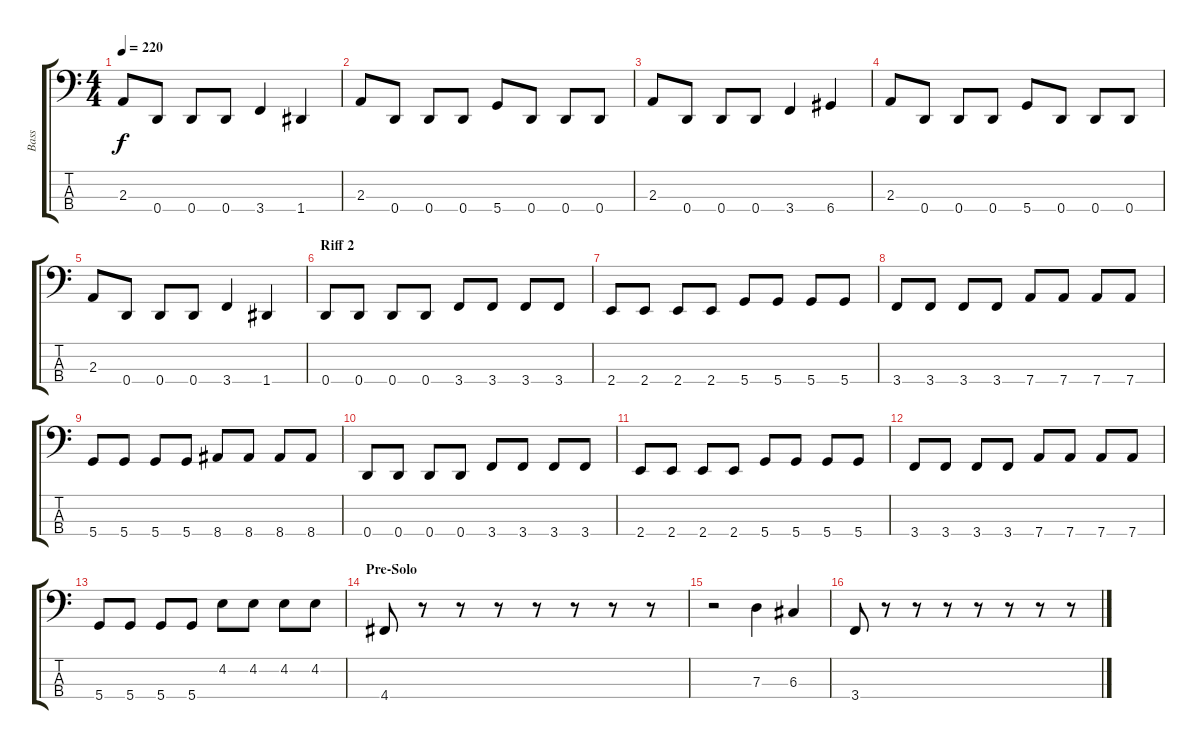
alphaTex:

\track ("Bass" "Bass") {instrument electricbassfinger}
\staff {score tabs}
\tuning (F2 C2 G1 D1) {hide}
\ts (4 4)
\tempo 220
\clef f4
\ks c
2.3.8{dy f} 0.4.8 0.4.8 0.4.8 3.4.4 1.4.4 |
2.3.8 0.4.8 0.4.8 0.4.8 5.4.8 0.4.8 0.4.8 0.4.8 |
2.3.8 0.4.8 0.4.8 0.4.8 3.4.4 6.4.4 |
2.3.8 0.4.8 0.4.8 0.4.8 5.4.8 0.4.8 0.4.8 0.4.8 |
2.3.8 0.4.8 0.4.8 0.4.8 3.4.4 1.4.4 |
\section ("" "Riff 2")
0.4.8 0.4.8 0.4.8 0.4.8 3.4.8 3.4.8 3.4.8 3.4.8 |
2.4.8 2.4.8 2.4.8 2.4.8 5.4.8 5.4.8 5.4.8 5.4.8 |
3.4.8 3.4.8 3.4.8 3.4.8 7.4.8 7.4.8 7.4.8 7.4.8 |
5.4.8 5.4.8 5.4.8 5.4.8 8.4.8 8.4.8 8.4.8 8.4.8 |
0.4.8 0.4.8 0.4.8 0.4.8 3.4.8 3.4.8 3.4.8 3.4.8 |
2.4.8 2.4.8 2.4.8 2.4.8 5.4.8 5.4.8 5.4.8 5.4.8 |
3.4.8 3.4.8 3.4.8 3.4.8 7.4.8 7.4.8 7.4.8 7.4.8 |
5.4.8 5.4.8 5.4.8 5.4.8 4.2.8 4.2.8 4.2.8 4.2.8 |
\section ("" "Pre-Solo")
4.4.8 r.8 r.8 r.8 r.8 r.8 r.8 r.8 |
r.2 7.3.4 6.3.4 |
3.4.8 r.8 r.8 r.8 r.8 r.8 r.8 r.8
